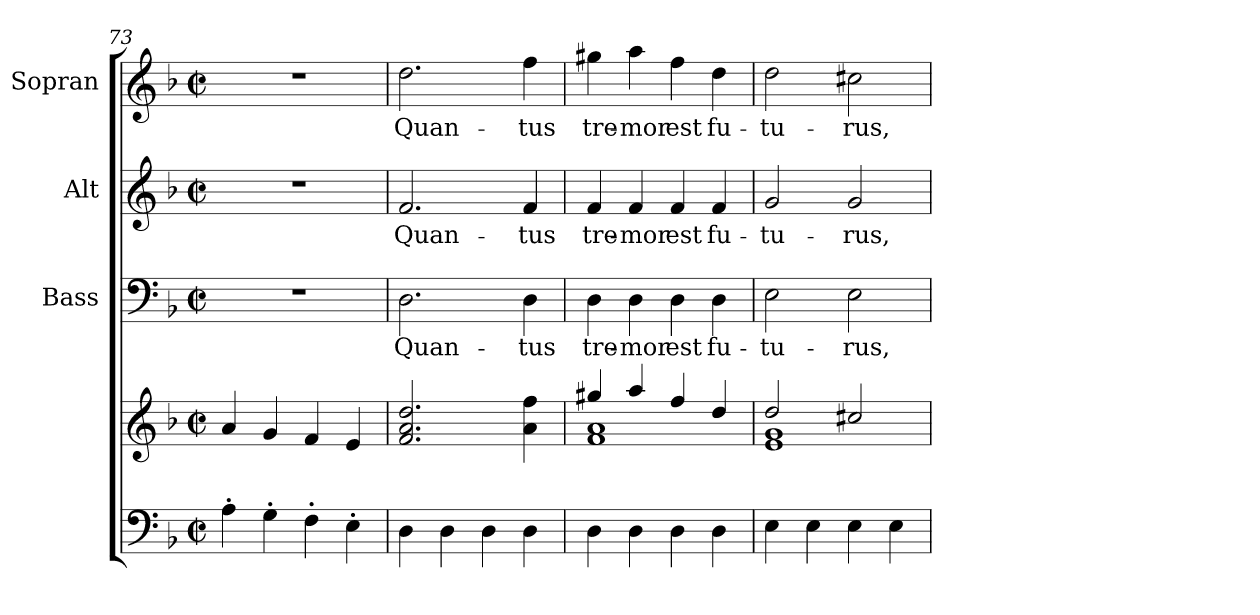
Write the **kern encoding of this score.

**kern	**kern	**kern	**text	**kern	**text	**kern	**text
*part4	*part4	*part3	*part3	*part2	*part2	*part1	*part1
*staff5	*staff4	*staff3	*staff3	*staff2	*staff2	*staff1	*staff1
*	*	*I"Bass	*	*I"Alt	*	*I"Sopran	*
*	*	*I'B.	*	*I'A.	*	*I'S.	*
*clefF4	*clefG2	*clefF4	*	*clefG2	*	*clefG2	*
*k[b-]	*k[b-]	*k[b-]	*	*k[b-]	*	*k[b-]	*
*F:	*F:	*F:	*	*F:	*	*F:	*
*M2/2	*M2/2	*M2/2	*	*M2/2	*	*M2/2	*
*met(c|)	*met(c|)	*met(c|)	*	*met(c|)	*	*met(c|)	*
=73	=73	=73	=73	=73	=73	=73	=73
4A'>\	4a/	1r	.	1r	.	1r	.
4G'>\	4g/	.	.	.	.	.	.
4F'>\	4f/	.	.	.	.	.	.
4E'>\	4e/	.	.	.	.	.	.
!!LO:PB:g=z
=74	=74	=74	=74	=74	=74	=74	=74
!	!	!	!LO:LY:b	!	!LO:LY:b	!	!LO:LY:b
4D\	2.f/ 2.a/ 2.dd/	2.D\	Quan-	2.f/	Quan-	2.dd\	Quan-
4D\	.	.	.	.	.	.	.
4D\	.	.	.	.	.	.	.
!	!	!	!LO:LY:b	!	!LO:LY:b	!	!LO:LY:b
4D\	4a\ 4ff\	4D\	-tus	4f/	-tus	4ff\	-tus
=75	=75	=75	=75	=75	=75	=75	=75
*	*^	*	*	*	*	*	*
!	!	!	!	!LO:LY:b	!	!LO:LY:b	!	!LO:LY:b
4D\	4gg#X/	1f 1a	4D\	tre-	4f/	tre-	4gg#X\	tre-
!	!	!	!	!LO:LY:b	!	!LO:LY:b	!	!LO:LY:b
4D\	4aa/	.	4D\	-mor	4f/	-mor	4aa\	-mor
!	!	!	!	!LO:LY:b	!	!LO:LY:b	!	!LO:LY:b
4D\	4ff/	.	4D\	est	4f/	est	4ff\	est
!	!	!	!	!LO:LY:b	!	!LO:LY:b	!	!LO:LY:b
4D\	4dd/	.	4D\	fu-	4f/	fu-	4dd\	fu-
=76	=76	=76	=76	=76	=76	=76	=76	=76
!	!	!	!	!LO:LY:b	!	!LO:LY:b	!	!LO:LY:b
4E\	2dd/	1e 1g	2E\	-tu-	2g/	-tu-	2dd\	-tu-
4E\	.	.	.	.	.	.	.	.
!	!	!	!	!LO:LY:b	!	!LO:LY:b	!	!LO:LY:b
4E\	2cc#X/	.	2E\	-rus,	2g/	-rus,	2cc#X\	-rus,
4E\	.	.	.	.	.	.	.	.
*	*v	*v	*	*	*	*	*	*
=	=	=	=	=	=	=	=
*-	*-	*-	*-	*-	*-	*-	*-
